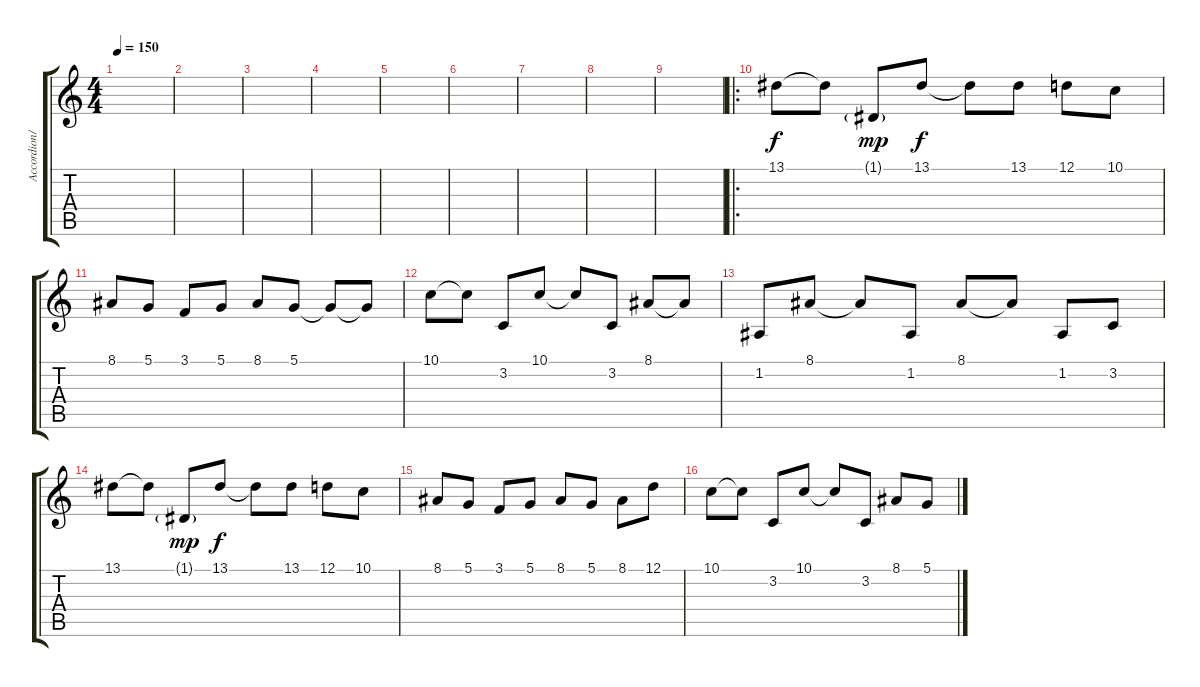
\track ("Accordion/Timpani" "Accordion/") {instrument accordion}
\staff {score tabs}
\tuning (D4 A3 F3 C3 G2 C2) {hide}
\ts (4 4)
\tempo 150
\clef g2
\ks c
|
|
|
|
|
|
|
|
|
\ro
13.1.8 13.1{t}.8 1.1{g}.8{dy mp} 13.1.8{dy f} 13.1{t}.8 13.1.8 12.1.8 10.1.8 |
8.1.8 5.1.8 3.1.8 5.1.8 8.1.8 5.1.8 5.1{t}.8 5.1{t}.8 |
10.1.8 10.1{t}.8 3.2.8 10.1.8 10.1{t}.8 3.2.8 8.1.8 8.1{t}.8 |
1.2.8 8.1.8 8.1{t}.8 1.2.8 8.1.8 8.1{t}.8 1.2.8 3.2.8 |
13.1.8 13.1{t}.8 1.1{g}.8{dy mp} 13.1.8{dy f} 13.1{t}.8 13.1.8 12.1.8 10.1.8 |
8.1.8 5.1.8 3.1.8 5.1.8 8.1.8 5.1.8 8.1.8 12.1.8 |
10.1.8 10.1{t}.8 3.2.8 10.1.8 10.1{t}.8 3.2.8 8.1.8 5.1.8
